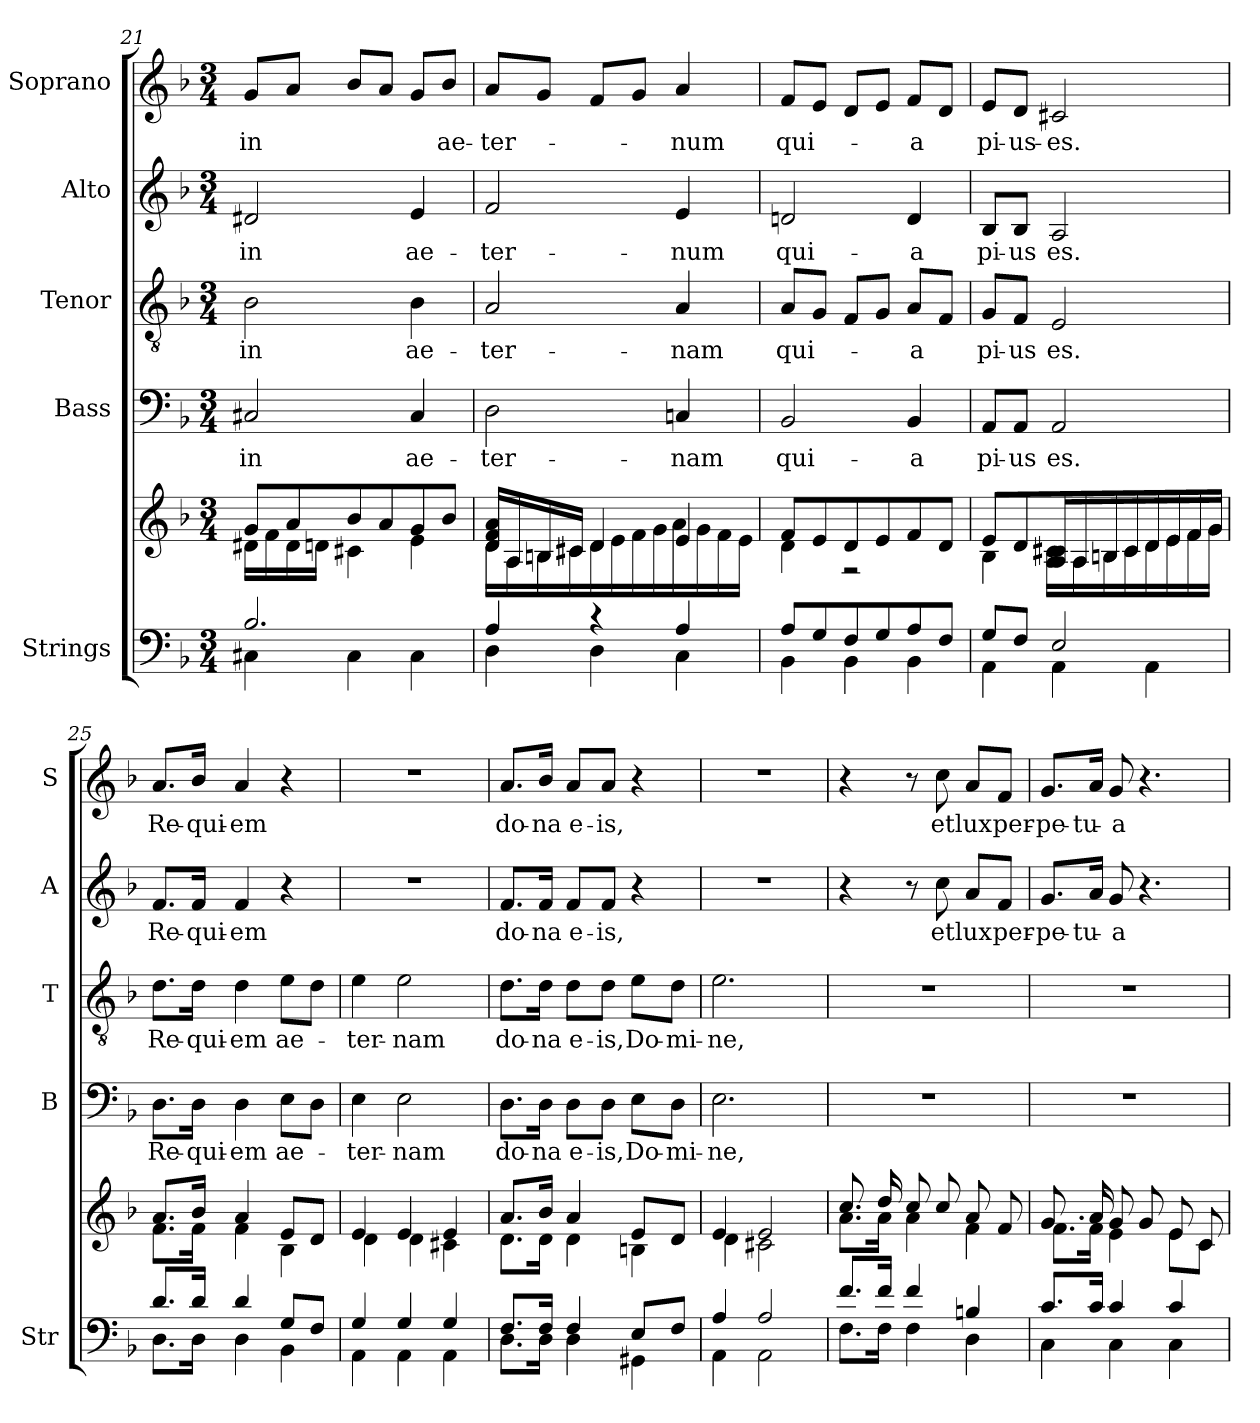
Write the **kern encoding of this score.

**kern	**kern	**kern	**text	**kern	**text	**kern	**text	**kern	**text
*part5	*part5	*part4	*part4	*part3	*part3	*part2	*part2	*part1	*part1
*staff6	*staff5	*staff4	*staff4	*staff3	*staff3	*staff2	*staff2	*staff1	*staff1
*I"Strings	*	*I"Bass	*	*I"Tenor	*	*I"Alto	*	*I"Soprano	*
*I'Str	*	*I'B	*	*I'T	*	*I'A	*	*I'S	*
*clefF4	*clefG2	*clefF4	*	*clefGv2	*	*clefG2	*	*clefG2	*
*k[b-]	*k[b-]	*k[b-]	*	*k[b-]	*	*k[b-]	*	*k[b-]	*
*F:	*F:	*F:	*	*F:	*	*F:	*	*F:	*
*M3/4	*M3/4	*M3/4	*	*M3/4	*	*M3/4	*	*M3/4	*
=21	=21	=21	=21	=21	=21	=21	=21	=21	=21
*^	*^	*	*	*	*	*	*	*	*
!	!	!	!	!	!LO:LY:b	!	!LO:LY:b	!	!LO:LY:b	!	!LO:LY:b
2.B-/	4C#X\	8g/L	16d#X\LL	2C#X/	in	2B-\	in	2d#X/	in	8g/L	in
.	.	.	16f\	.	.	.	.	.	.	.	.
.	.	8a/	16d#\	.	.	.	.	.	.	8a/J	.
.	.	.	16dn\JJ	.	.	.	.	.	.	.	.
.	4C#\	8b-/	4c#X\	.	.	.	.	.	.	8b-/L	.
.	.	8a/	.	.	.	.	.	.	.	8a/J	.
!	!	!	!	!	!LO:LY:b	!	!LO:LY:b	!	!LO:LY:b	!	!
.	4C#\	8g/	4e\	4C#/	ae-	4B-\	ae-	4e/	ae-	8g/L	.
!	!	!	!	!	!	!	!	!	!	!	!LO:LY:b
.	.	8b-/J	.	.	.	.	.	.	.	8b-/J	ae-
!!LO:LB:g=z
=22	=22	=22	=22	=22	=22	=22	=22	=22	=22	=22	=22
!	!	!	!	!	!LO:LY:b	!	!LO:LY:b	!	!LO:LY:b	!	!LO:LY:b
4A/	4D\	16d/ 16f/ 16a/LL	16d\LL	2D\	-ter-	2A/	-ter-	2f/	-ter-	8a/L	-ter-
.	.	16A/	16A\	.	.	.	.	.	.	.	.
.	.	16Bn/	16B\	.	.	.	.	.	.	8g/J	.
.	.	16c#X/JJ	16c#\	.	.	.	.	.	.	.	.
4r	4D\	4d/	16d\	.	.	.	.	.	.	8f/L	.
.	.	.	16e\	.	.	.	.	.	.	.	.
.	.	.	16f\	.	.	.	.	.	.	8g/J	.
.	.	.	16g\	.	.	.	.	.	.	.	.
!	!	!	!	!	!LO:LY:b	!	!LO:LY:b	!	!LO:LY:b	!	!LO:LY:b
4A/	4C\	4e/	16a\	4Cni/	-nam	4A/	-nam	4e/	-num	4a/	-num
.	.	.	16g\	.	.	.	.	.	.	.	.
.	.	.	16f\	.	.	.	.	.	.	.	.
.	.	.	16e\JJ	.	.	.	.	.	.	.	.
=23	=23	=23	=23	=23	=23	=23	=23	=23	=23	=23	=23
!	!	!	!	!	!LO:LY:b	!	!LO:LY:b	!	!LO:LY:b	!	!LO:LY:b
8A/L	4BB-\	8f/L	4d\	2BB-/	qui-	8A/L	qui-	2dni/	qui-	8f/L	qui-
8G/	.	8e/	.	.	.	8G/J	.	.	.	8e/J	.
8F/	4BB-\	8d/	2r	.	.	8F/L	.	.	.	8d/L	.
8G/	.	8e/	.	.	.	8G/J	.	.	.	8e/J	.
!	!	!	!	!	!LO:LY:b	!	!LO:LY:b	!	!LO:LY:b	!	!LO:LY:b
8A/	4BB-\	8f/	.	4BB-/	-a	8A/L	-a	4d/	-a	8f/L	-a
8F/J	.	8d/J	.	.	.	8F/J	.	.	.	8d/J	.
=24	=24	=24	=24	=24	=24	=24	=24	=24	=24	=24	=24
!	!	!	!	!	!LO:LY:b	!	!LO:LY:b	!	!LO:LY:b	!	!LO:LY:b
8G/L	4AA\	8e/L	4B-\	8AA/L	pi-	8G/L	pi-	8B-/L	pi-	8e/L	pi-
!	!	!	!	!	!LO:LY:b	!	!LO:LY:b	!	!LO:LY:b	!	!LO:LY:b
8F/J	.	8d/	.	8AA/J	-us	8F/J	-us	8B-/J	-us	8d/J	-us-
!	!	!	!	!	!LO:LY:b	!	!LO:LY:b	!	!LO:LY:b	!	!LO:LY:b
2E/	4AA\	16A/ 16c#X/L	16A\ 16c#\LL	2AA/	es.	2E/	es.	2A/	es.	2c#X/	-es.
.	.	16A/	16A\	.	.	.	.	.	.	.	.
.	.	16Bn/	16B\	.	.	.	.	.	.	.	.
.	.	16c#/	16c#\	.	.	.	.	.	.	.	.
.	4AA\	16d/	16d\	.	.	.	.	.	.	.	.
.	.	16e/	16e\	.	.	.	.	.	.	.	.
.	.	16f/	16f\	.	.	.	.	.	.	.	.
.	.	16g/JJ	16g\JJ	.	.	.	.	.	.	.	.
!!LO:PB:g=z
=25	=25	=25	=25	=25	=25	=25	=25	=25	=25	=25	=25
!	!	!	!	!	!LO:LY:b	!	!LO:LY:b	!	!LO:LY:b	!	!LO:LY:b
8.d/L	8.D\L	8.a/L	8.f\L	8.D\L	Re-	8.d\L	Re-	8.f/L	Re-	8.a/L	Re-
!	!	!	!	!	!LO:LY:b	!	!LO:LY:b	!	!LO:LY:b	!	!LO:LY:b
16d/Jk	16D\Jk	16b-/Jk	16f\Jk	16D\Jk	-qui-	16d\Jk	-qui-	16f/Jk	-qui-	16b-/Jk	-qui-
!	!	!	!	!	!LO:LY:b	!	!LO:LY:b	!	!LO:LY:b	!	!LO:LY:b
4d/	4D\	4a/	4f\	4D\	-em	4d\	-em	4f/	-em	4a/	-em
!	!	!	!	!	!LO:LY:b	!	!LO:LY:b	!	!	!	!
8G/L	4BB-\	8e/L	4B-\	8E\L	ae-	8e\L	ae-	4r	.	4r	.
8F/J	.	8d/J	.	8D\J	.	8d\J	.	.	.	.	.
=26	=26	=26	=26	=26	=26	=26	=26	=26	=26	=26	=26
!	!	!	!	!	!LO:LY:b	!	!LO:LY:b	!	!	!	!
4G/	4AA\	4e/	4d\	4E\	-ter-	4e\	-ter-	2.r	.	2.r	.
!	!	!	!	!	!LO:LY:b	!	!LO:LY:b	!	!	!	!
4G/	4AA\	4e/	4d\	2E\	-nam	2e\	-nam	.	.	.	.
4G/	4AA\	4e/	4c#X\	.	.	.	.	.	.	.	.
=27	=27	=27	=27	=27	=27	=27	=27	=27	=27	=27	=27
!	!	!	!	!	!LO:LY:b	!	!LO:LY:b	!	!LO:LY:b	!	!LO:LY:b
8.F/L	8.D\L	8.a/L	8.d\L	8.D\L	do-	8.d\L	do-	8.f/L	do-	8.a/L	do-
!	!	!	!	!	!LO:LY:b	!	!LO:LY:b	!	!LO:LY:b	!	!LO:LY:b
16F/Jk	16D\Jk	16b-/Jk	16d\Jk	16D\Jk	-na	16d\Jk	-na	16f/Jk	-na	16b-/Jk	-na
!	!	!	!	!	!LO:LY:b	!	!LO:LY:b	!	!LO:LY:b	!	!LO:LY:b
4F/	4D\	4a/	4d\	8D\L	e-	8d\L	e-	8f/L	e-	8a/L	e-
!	!	!	!	!	!LO:LY:b	!	!LO:LY:b	!	!LO:LY:b	!	!LO:LY:b
.	.	.	.	8D\J	-is,	8d\J	-is,	8f/J	-is,	8a/J	-is,
!	!	!	!	!	!LO:LY:b	!	!LO:LY:b	!	!	!	!
8E/L	4GG#X\	8e/L	4Bn\	8E\L	Do-	8e\L	Do-	4r	.	4r	.
!	!	!	!	!	!LO:LY:b	!	!LO:LY:b	!	!	!	!
8F/J	.	8d/J	.	8D\J	-mi-	8d\J	-mi-	.	.	.	.
=28	=28	=28	=28	=28	=28	=28	=28	=28	=28	=28	=28
!	!	!	!	!	!LO:LY:b	!	!LO:LY:b	!	!	!	!
4A/	4AA\	4e/	4d\	2.E\	-ne,	2.e\	-ne,	2.r	.	2.r	.
2A/	2AA\	2e/	2c#X\	.	.	.	.	.	.	.	.
=29	=29	=29	=29	=29	=29	=29	=29	=29	=29	=29	=29
8.f/L	8.F\L	8.cc/L	8.a\L	2.r	.	2.r	.	4r	.	4r	.
16f/Jk	16F\Jk	16dd/L	16a\Jk	.	.	.	.	.	.	.	.
4f/	4F\	8cc/	4a\	.	.	.	.	8r	.	8r	.
!	!	!	!	!	!	!	!	!	!LO:LY:b	!	!LO:LY:b
.	.	8cc/	.	.	.	.	.	8cc\	et	8cc\	et
!	!	!	!	!	!	!	!	!	!LO:LY:b	!	!LO:LY:b
4Bn/	4D\	8a/	4f\	.	.	.	.	8a/L	lux	8a/L	lux
!	!	!	!	!	!	!	!	!	!LO:LY:b	!	!LO:LY:b
.	.	8f/J	.	.	.	.	.	8f/J	per-	8f/J	per-
!!LO:LB:g=z
=30	=30	=30	=30	=30	=30	=30	=30	=30	=30	=30	=30
!	!	!	!	!	!	!	!	!	!LO:LY:b	!	!LO:LY:b
8.c/L	4C\	8.g/L	8.f\L	2.r	.	2.r	.	8.g/L	-pe-	8.g/L	-pe-
!	!	!	!	!	!	!	!	!	!LO:LY:b	!	!LO:LY:b
16c/Jk	.	16a/L	16f\Jk	.	.	.	.	16a/Jk	-tu-	16a/Jk	-tu-
!	!	!	!	!	!	!	!	!	!LO:LY:b	!	!LO:LY:b
4c/	4C\	8g/	4e\	.	.	.	.	8g/	-a	8g/	-a
.	.	8g/	.	.	.	.	.	4.r	.	4.r	.
4c/	4C\	8e/	8e\L	.	.	.	.	.	.	.	.
.	.	8c/J	8c\J	.	.	.	.	.	.	.	.
*v	*v	*	*	*	*	*	*	*	*	*	*
*	*v	*v	*	*	*	*	*	*	*	*
=	=	=	=	=	=	=	=	=	=
*-	*-	*-	*-	*-	*-	*-	*-	*-	*-
